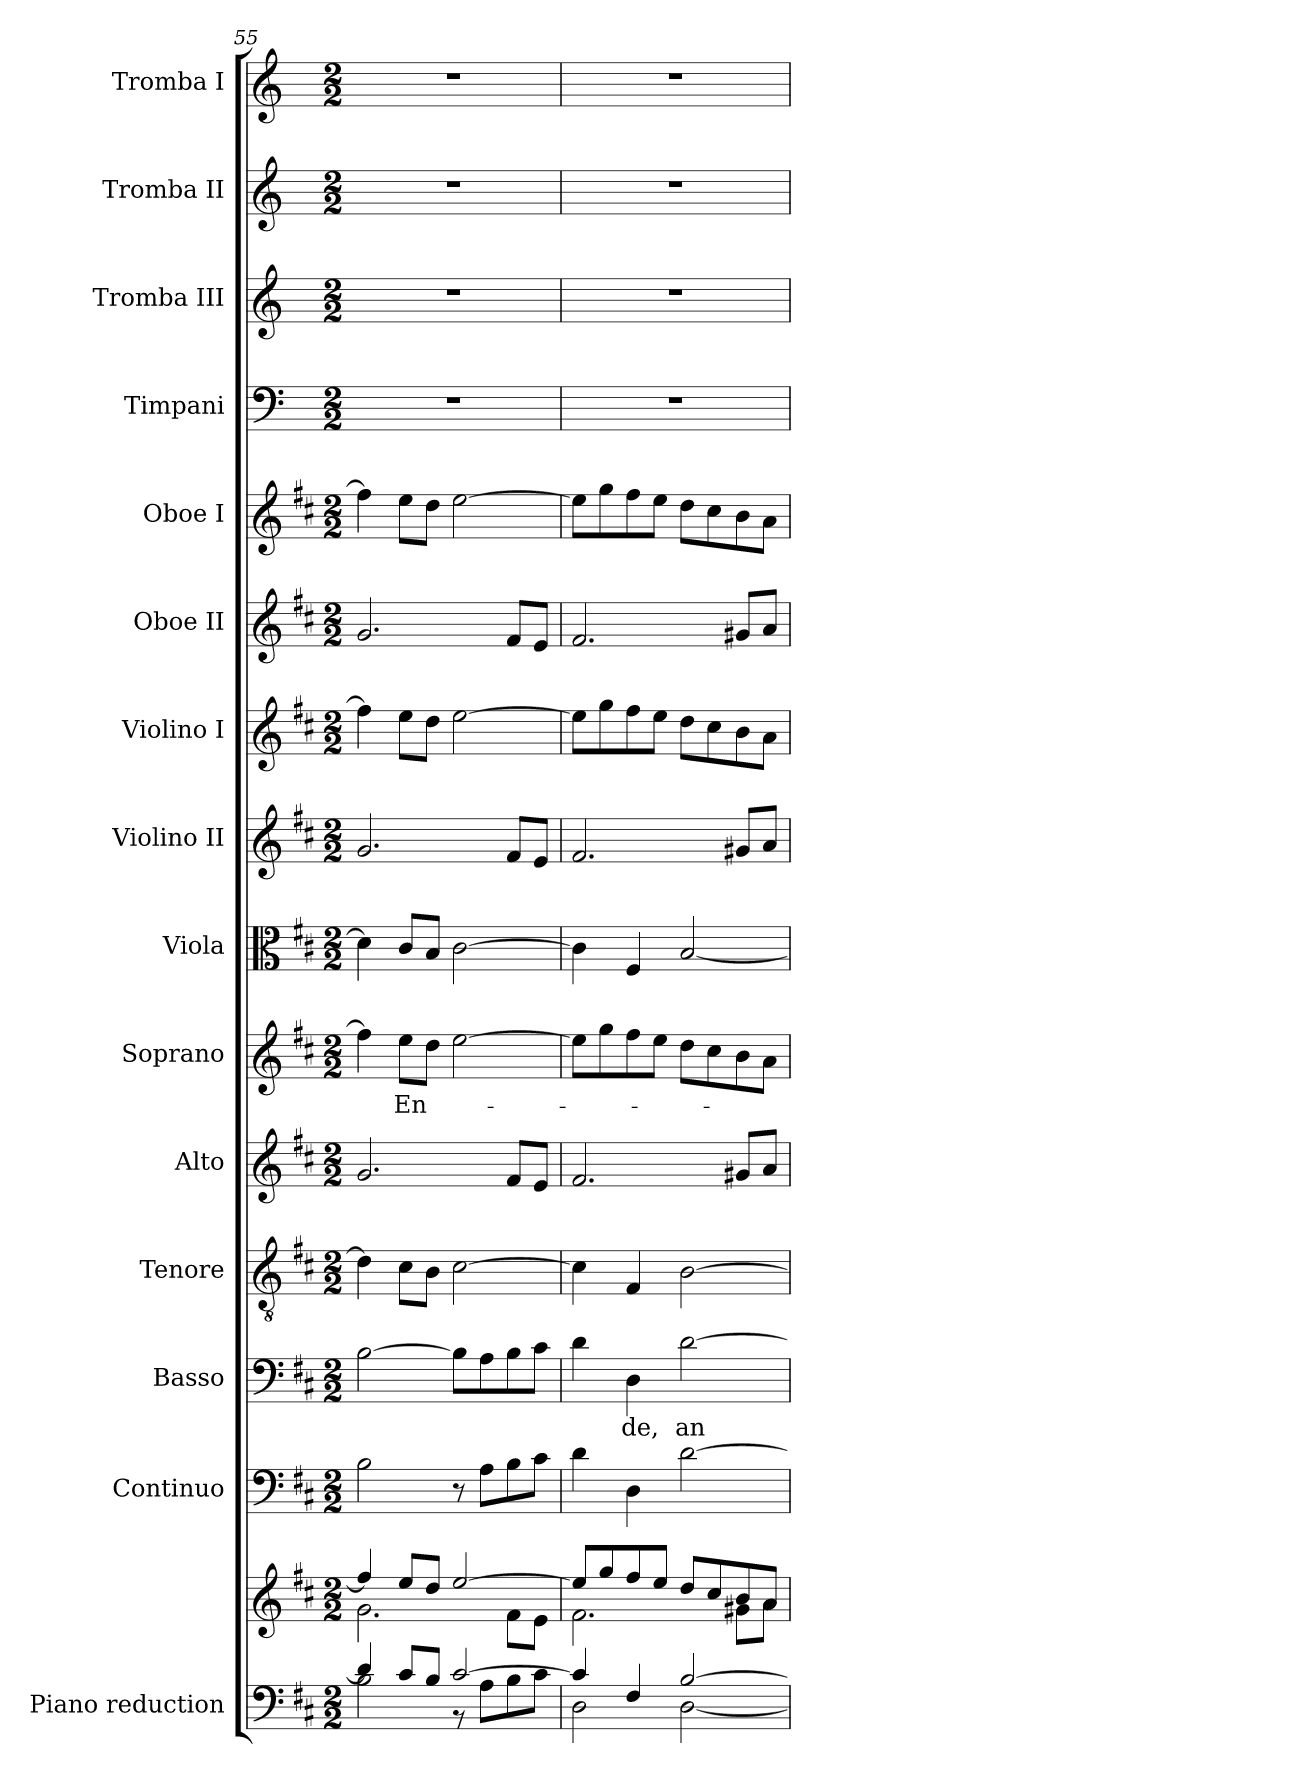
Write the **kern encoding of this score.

**kern	**kern	**kern	**kern	**text	**kern	**kern	**kern	**text	**kern	**kern	**kern	**kern	**kern	**kern	**kern	**kern	**kern
*part15	*part15	*part14	*part13	*part13	*part12	*part11	*part10	*part10	*part9	*part8	*part7	*part6	*part5	*part4	*part3	*part2	*part1
*staff16	*staff15	*staff14	*staff13	*staff13	*staff12	*staff11	*staff10	*staff10	*staff9	*staff8	*staff7	*staff6	*staff5	*staff4	*staff3	*staff2	*staff1
*I"Piano reduction	*	*I"Continuo	*I"Basso	*	*I"Tenore	*I"Alto	*I"Soprano	*	*I"Viola	*I"Violino II	*I"Violino I	*I"Oboe II	*I"Oboe I	*I"Timpani	*I"Tromba III	*I"Tromba II	*I"Tromba I
*I'Pno	*	*	*	*	*	*	*	*	*I'Vla	*I'Vln	*I'Vln	*I'Ob	*I'Ob	*I'Timp	*	*	*
*clefF4	*clefG2	*clefF4	*clefF4	*	*clefGv2	*clefG2	*clefG2	*	*clefC3	*clefG2	*clefG2	*clefG2	*clefG2	*clefF4	*clefG2	*clefG2	*clefG2
*	*	*	*	*	*	*	*	*	*	*	*	*	*	*	*ITrd-1c-2	*ITrd-1c-2	*ITrd-1c-2
*k[f#c#]	*k[f#c#]	*k[f#c#]	*k[f#c#]	*	*k[f#c#]	*k[f#c#]	*k[f#c#]	*	*k[f#c#]	*k[f#c#]	*k[f#c#]	*k[f#c#]	*k[f#c#]	*k[]	*k[f#c#]	*k[f#c#]	*k[f#c#]
*M2/2	*M2/2	*M2/2	*M2/2	*	*M2/2	*M2/2	*M2/2	*	*M2/2	*M2/2	*M2/2	*M2/2	*M2/2	*M2/2	*M2/2	*M2/2	*M2/2
=55	=55	=55	=55	=55	=55	=55	=55	=55	=55	=55	=55	=55	=55	=55	=55	=55	=55
*^	*^	*	*	*	*	*	*	*	*	*	*	*	*	*	*	*	*
4d/]	2B\	4ff#/]	2.g\	2B\	[2B\	.	4d\]	2.g/	4ff#\]	.	4d\]	2.g/	4ff#\]	2.g/	4ff#\]	1r	1r	1r	1r
!	!	!	!	!	!	!	!	!	!	!LO:LY:b	!	!	!	!	!	!	!	!	!
8c#/L	.	8ee/L	.	.	.	.	8c#\L	.	8ee\L	En-	8c#/L	.	8ee\L	.	8ee\L	.	.	.	.
8B/J	.	8dd/J	.	.	.	.	8B\J	.	8dd\J	.	8B/J	.	8dd\J	.	8dd\J	.	.	.	.
[2c#/	8r	[2ee/	.	8r	8B\L]	.	[2c#\	.	[2ee\	.	[2c#\	.	[2ee\	.	[2ee\	.	.	.	.
.	8A\L	.	.	8A\L	8A\	.	.	.	.	.	.	.	.	.	.	.	.	.	.
.	8B\	.	8f#\L	8B\	8B\	.	.	8f#/L	.	.	.	8f#/L	.	8f#/L	.	.	.	.	.
.	8c#\J	.	8e\J	8c#\J	8c#\J	.	.	8e/J	.	.	.	8e/J	.	8e/J	.	.	.	.	.
=56	=56	=56	=56	=56	=56	=56	=56	=56	=56	=56	=56	=56	=56	=56	=56	=56	=56	=56	=56
4c#/]	2D\	8ee/L]	2.f#\	4d\	4d\	.	4c#\]	2.f#/	8ee\L]	.	4c#\]	2.f#/	8ee\L]	2.f#/	8ee\L]	1r	1r	1r	1r
.	.	8gg/	.	.	.	.	.	.	8gg\	.	.	.	8gg\	.	8gg\	.	.	.	.
!	!	!	!	!	!	!LO:LY:b	!	!	!	!	!	!	!	!	!	!	!	!	!
4F#/	.	8ff#/	.	4D\	4D\	-de,	4F#/	.	8ff#\	.	4F#/	.	8ff#\	.	8ff#\	.	.	.	.
.	.	8ee/J	.	.	.	.	.	.	8ee\J	.	.	.	8ee\J	.	8ee\J	.	.	.	.
!	!	!	!	!	!	!LO:LY:b	!	!	!	!	!	!	!	!	!	!	!	!	!
[2B/	[2D\	8dd/L	.	[2d\	[2d\	an	[2B\	.	8dd\L	.	[2B/	.	8dd\L	.	8dd\L	.	.	.	.
.	.	8cc#/	.	.	.	.	.	.	8cc#\	.	.	.	8cc#\	.	8cc#\	.	.	.	.
.	.	8b/	8g#X\L	.	.	.	.	8g#X/L	8b\	.	.	8g#X/L	8b\	8g#X/L	8b\	.	.	.	.
.	.	8a/J	8a\J	.	.	.	.	8a/J	8a\J	.	.	8a/J	8a\J	8a/J	8a\J	.	.	.	.
*v	*v	*	*	*	*	*	*	*	*	*	*	*	*	*	*	*	*	*	*
*	*v	*v	*	*	*	*	*	*	*	*	*	*	*	*	*	*	*	*
=	=	=	=	=	=	=	=	=	=	=	=	=	=	=	=	=	=
*-	*-	*-	*-	*-	*-	*-	*-	*-	*-	*-	*-	*-	*-	*-	*-	*-	*-
